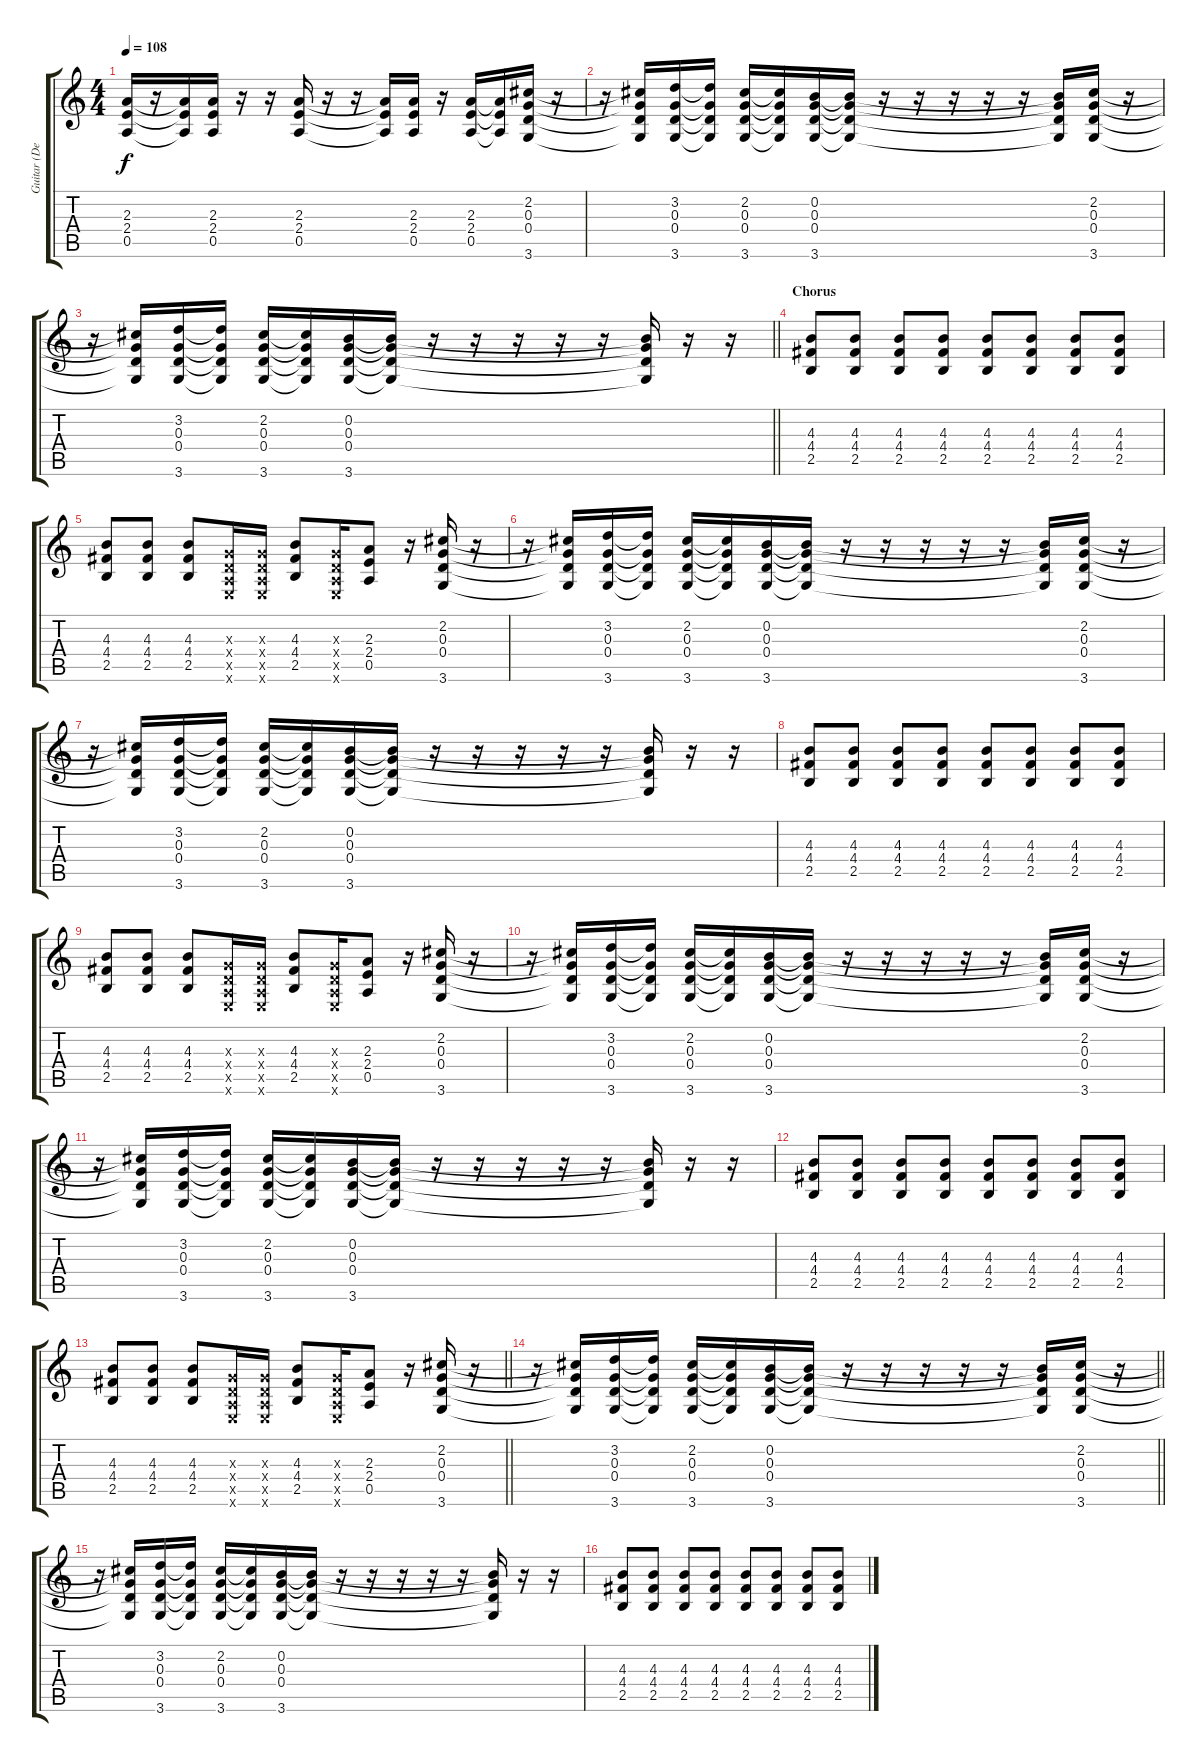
\track ("Guitar (Dean DeLeo)" "Guitar (De") {instrument overdrivenguitar}
\staff {score tabs}
\tuning (E4 B3 G3 D3 A2 E2) {hide}
\ts (4 4)
\tempo 108
\clef g2
\ks c
(2.3 2.4 0.5).16{dy f} r.16 (2.3{t} 2.4{t} 0.5{t}).16 (2.3 2.4 0.5).16 r.16 r.16 (2.3 2.4 0.5).16 r.16 r.16 (2.3{t} 2.4{t} 0.5{t}).16 (2.3 2.4 0.5).16 r.16 (2.3 2.4 0.5).16 (2.3{t} 2.4{t} 0.5{t}).16 (2.2 0.3 0.4 3.6).16 r.16 |
r.16 (2.2{t} 0.3{t} 0.4{t} 3.6{t}).16 (3.2 0.3 0.4 3.6).16 (3.2{t} 0.3{t} 0.4{t} 3.6{t}).16 (2.2 0.3 0.4 3.6).16 (2.2{t} 0.3{t} 0.4{t} 3.6{t}).16 (0.2 0.3 0.4 3.6).16 (0.2{t} 0.3{t} 0.4{t} 3.6{t}).16 r.16 r.16 r.16 r.16 r.16 (0.2{t} 0.3{t} 0.4{t} 3.6{t}).16 (2.2 0.3 0.4 3.6).16 r.16 |
\barLineRight lightlight
r.16 (2.2{t} 0.3{t} 0.4{t} 3.6{t}).16 (3.2 0.3 0.4 3.6).16 (3.2{t} 0.3{t} 0.4{t} 3.6{t}).16 (2.2 0.3 0.4 3.6).16 (2.2{t} 0.3{t} 0.4{t} 3.6{t}).16 (0.2 0.3 0.4 3.6).16 (0.2{t} 0.3{t} 0.4{t} 3.6{t}).16 r.16 r.16 r.16 r.16 r.16 (0.2{t} 0.3{t} 0.4{t} 3.6{t}).16 r.16 r.16 |
\section ("" "Chorus")
(4.3 4.4 2.5).8 (4.3 4.4 2.5).8 (4.3 4.4 2.5).8 (4.3 4.4 2.5).8 (4.3 4.4 2.5).8 (4.3 4.4 2.5).8 (4.3 4.4 2.5).8 (4.3 4.4 2.5).8 |
(4.3 4.4 2.5).8 (4.3 4.4 2.5).8 (4.3 4.4 2.5).8 (0.3{x} 0.4{x} 0.5{x} 0.6{x}).16 (0.3{x} 0.4{x} 0.5{x} 0.6{x}).16 (4.3 4.4 2.5).8 (0.3{x} 0.4{x} 0.5{x} 0.6{x}).16 (2.3 2.4 0.5).8 r.16 (2.2 0.3 0.4 3.6).16 r.16 |
r.16 (2.2{t} 0.3{t} 0.4{t} 3.6{t}).16 (3.2 0.3 0.4 3.6).16 (3.2{t} 0.3{t} 0.4{t} 3.6{t}).16 (2.2 0.3 0.4 3.6).16 (2.2{t} 0.3{t} 0.4{t} 3.6{t}).16 (0.2 0.3 0.4 3.6).16 (0.2{t} 0.3{t} 0.4{t} 3.6{t}).16 r.16 r.16 r.16 r.16 r.16 (0.2{t} 0.3{t} 0.4{t} 3.6{t}).16 (2.2 0.3 0.4 3.6).16 r.16 |
r.16 (2.2{t} 0.3{t} 0.4{t} 3.6{t}).16 (3.2 0.3 0.4 3.6).16 (3.2{t} 0.3{t} 0.4{t} 3.6{t}).16 (2.2 0.3 0.4 3.6).16 (2.2{t} 0.3{t} 0.4{t} 3.6{t}).16 (0.2 0.3 0.4 3.6).16 (0.2{t} 0.3{t} 0.4{t} 3.6{t}).16 r.16 r.16 r.16 r.16 r.16 (0.2{t} 0.3{t} 0.4{t} 3.6{t}).16 r.16 r.16 |
(4.3 4.4 2.5).8 (4.3 4.4 2.5).8 (4.3 4.4 2.5).8 (4.3 4.4 2.5).8 (4.3 4.4 2.5).8 (4.3 4.4 2.5).8 (4.3 4.4 2.5).8 (4.3 4.4 2.5).8 |
(4.3 4.4 2.5).8 (4.3 4.4 2.5).8 (4.3 4.4 2.5).8 (0.3{x} 0.4{x} 0.5{x} 0.6{x}).16 (0.3{x} 0.4{x} 0.5{x} 0.6{x}).16 (4.3 4.4 2.5).8 (0.3{x} 0.4{x} 0.5{x} 0.6{x}).16 (2.3 2.4 0.5).8 r.16 (2.2 0.3 0.4 3.6).16 r.16 |
r.16 (2.2{t} 0.3{t} 0.4{t} 3.6{t}).16 (3.2 0.3 0.4 3.6).16 (3.2{t} 0.3{t} 0.4{t} 3.6{t}).16 (2.2 0.3 0.4 3.6).16 (2.2{t} 0.3{t} 0.4{t} 3.6{t}).16 (0.2 0.3 0.4 3.6).16 (0.2{t} 0.3{t} 0.4{t} 3.6{t}).16 r.16 r.16 r.16 r.16 r.16 (0.2{t} 0.3{t} 0.4{t} 3.6{t}).16 (2.2 0.3 0.4 3.6).16 r.16 |
r.16 (2.2{t} 0.3{t} 0.4{t} 3.6{t}).16 (3.2 0.3 0.4 3.6).16 (3.2{t} 0.3{t} 0.4{t} 3.6{t}).16 (2.2 0.3 0.4 3.6).16 (2.2{t} 0.3{t} 0.4{t} 3.6{t}).16 (0.2 0.3 0.4 3.6).16 (0.2{t} 0.3{t} 0.4{t} 3.6{t}).16 r.16 r.16 r.16 r.16 r.16 (0.2{t} 0.3{t} 0.4{t} 3.6{t}).16 r.16 r.16 |
(4.3 4.4 2.5).8 (4.3 4.4 2.5).8 (4.3 4.4 2.5).8 (4.3 4.4 2.5).8 (4.3 4.4 2.5).8 (4.3 4.4 2.5).8 (4.3 4.4 2.5).8 (4.3 4.4 2.5).8 |
\barLineRight lightlight
(4.3 4.4 2.5).8 (4.3 4.4 2.5).8 (4.3 4.4 2.5).8 (0.3{x} 0.4{x} 0.5{x} 0.6{x}).16 (0.3{x} 0.4{x} 0.5{x} 0.6{x}).16 (4.3 4.4 2.5).8 (0.3{x} 0.4{x} 0.5{x} 0.6{x}).16 (2.3 2.4 0.5).8 r.16 (2.2 0.3 0.4 3.6).16 r.16 |
\barLineRight lightlight
r.16 (2.2{t} 0.3{t} 0.4{t} 3.6{t}).16 (3.2 0.3 0.4 3.6).16 (3.2{t} 0.3{t} 0.4{t} 3.6{t}).16 (2.2 0.3 0.4 3.6).16 (2.2{t} 0.3{t} 0.4{t} 3.6{t}).16 (0.2 0.3 0.4 3.6).16 (0.2{t} 0.3{t} 0.4{t} 3.6{t}).16 r.16 r.16 r.16 r.16 r.16 (0.2{t} 0.3{t} 0.4{t} 3.6{t}).16 (2.2 0.3 0.4 3.6).16 r.16 |
r.16 (2.2{t} 0.3{t} 0.4{t} 3.6{t}).16 (3.2 0.3 0.4 3.6).16 (3.2{t} 0.3{t} 0.4{t} 3.6{t}).16 (2.2 0.3 0.4 3.6).16 (2.2{t} 0.3{t} 0.4{t} 3.6{t}).16 (0.2 0.3 0.4 3.6).16 (0.2{t} 0.3{t} 0.4{t} 3.6{t}).16 r.16 r.16 r.16 r.16 r.16 (0.2{t} 0.3{t} 0.4{t} 3.6{t}).16 r.16 r.16 |
(4.3 4.4 2.5).8 (4.3 4.4 2.5).8 (4.3 4.4 2.5).8 (4.3 4.4 2.5).8 (4.3 4.4 2.5).8 (4.3 4.4 2.5).8 (4.3 4.4 2.5).8 (4.3 4.4 2.5).8
